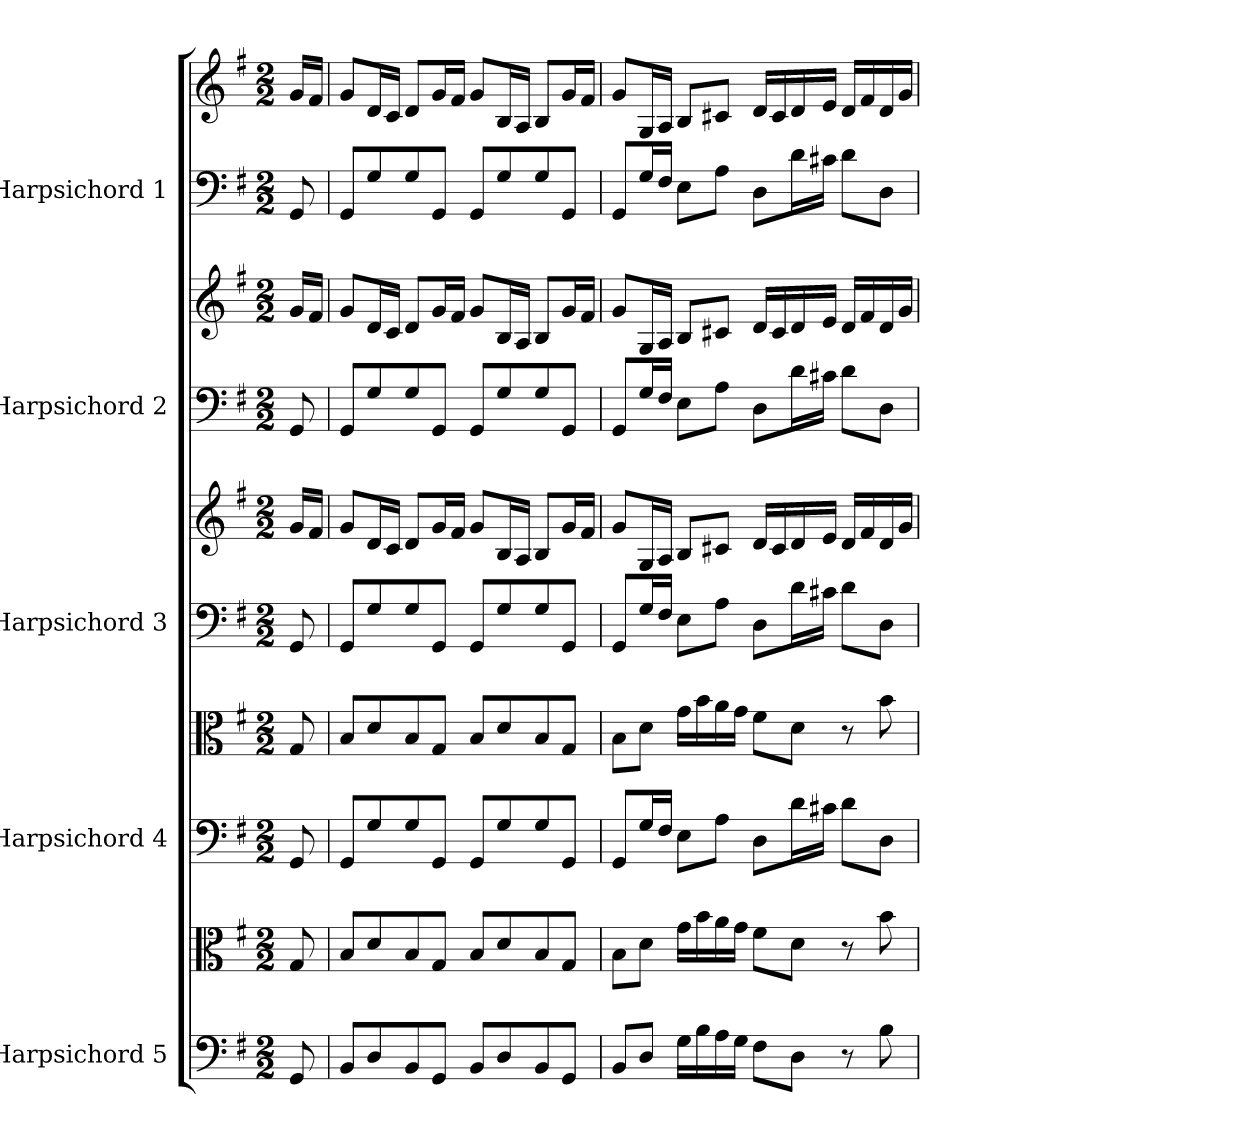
**kern	**kern	**kern	**kern	**kern	**kern	**kern	**kern	**kern	**kern
*part5	*part5	*part4	*part4	*part3	*part3	*part2	*part2	*part1	*part1
*staff10	*staff9	*staff8	*staff7	*staff6	*staff5	*staff4	*staff3	*staff2	*staff1
*I"Harpsichord 5	*	*I"Harpsichord 4	*	*I"Harpsichord 3	*	*I"Harpsichord 2	*	*I"Harpsichord 1	*
*I'Hp	*	*I'Hp	*	*I'Hp	*	*I'Hp	*	*I'Hp	*
*clefF4	*clefC3	*clefF4	*clefC3	*clefF4	*clefG2	*clefF4	*clefG2	*clefF4	*clefG2
*k[f#]	*k[f#]	*k[f#]	*k[f#]	*k[f#]	*k[f#]	*k[f#]	*k[f#]	*k[f#]	*k[f#]
*M2/2	*M2/2	*M2/2	*M2/2	*M2/2	*M2/2	*M2/2	*M2/2	*M2/2	*M2/2
=	=	=	=	=	=	=	=	=	=
8GG/	8G/	8GG/	8G/	8GG/	16g/LL	8GG/	16g/LL	8GG/	16g/LL
.	.	.	.	.	16f#/JJ	.	16f#/JJ	.	16f#/JJ
=1	=1	=1	=1	=1	=1	=1	=1	=1	=1
8BB/L	8B/L	8GG/L	8B/L	8GG/L	8g/L	8GG/L	8g/L	8GG/L	8g/L
8D/	8d/	8G/	8d/	8G/	16d/L	8G/	16d/L	8G/	16d/L
.	.	.	.	.	16c/JJ	.	16c/JJ	.	16c/JJ
8BB/	8B/	8G/	8B/	8G/	8d/L	8G/	8d/L	8G/	8d/L
8GG/J	8G/J	8GG/J	8G/J	8GG/J	16g/L	8GG/J	16g/L	8GG/J	16g/L
.	.	.	.	.	16f#/JJ	.	16f#/JJ	.	16f#/JJ
8BB/L	8B/L	8GG/L	8B/L	8GG/L	8g/L	8GG/L	8g/L	8GG/L	8g/L
8D/	8d/	8G/	8d/	8G/	16B/L	8G/	16B/L	8G/	16B/L
.	.	.	.	.	16A/JJ	.	16A/JJ	.	16A/JJ
8BB/	8B/	8G/	8B/	8G/	8B/L	8G/	8B/L	8G/	8B/L
8GG/J	8G/J	8GG/J	8G/J	8GG/J	16g/L	8GG/J	16g/L	8GG/J	16g/L
.	.	.	.	.	16f#/JJ	.	16f#/JJ	.	16f#/JJ
=2	=2	=2	=2	=2	=2	=2	=2	=2	=2
8BB/L	8B\L	8GG/L	8B\L	8GG/L	8g/L	8GG/L	8g/L	8GG/L	8g/L
8D/J	8d\J	16G/L	8d\J	16G/L	16G/L	16G/L	16G/L	16G/L	16G/L
.	.	16F#/JJ	.	16F#/JJ	16A/JJ	16F#/JJ	16A/JJ	16F#/JJ	16A/JJ
16G\LL	16g\LL	8E\L	16g\LL	8E\L	8B/L	8E\L	8B/L	8E\L	8B/L
16B\	16b\	.	16b\	.	.	.	.	.	.
16A\	16a\	8A\J	16a\	8A\J	8c#X/J	8A\J	8c#X/J	8A\J	8c#X/J
16G\JJ	16g\JJ	.	16g\JJ	.	.	.	.	.	.
8F#\L	8f#\L	8D\L	8f#\L	8D\L	16d/LL	8D\L	16d/LL	8D\L	16d/LL
.	.	.	.	.	16c#/	.	16c#/	.	16c#/
8D\J	8d\J	16d\L	8d\J	16d\L	16d/	16d\L	16d/	16d\L	16d/
.	.	16c#X\JJ	.	16c#X\JJ	16e/JJ	16c#X\JJ	16e/JJ	16c#X\JJ	16e/JJ
8r	8r	8d\L	8r	8d\L	16d/LL	8d\L	16d/LL	8d\L	16d/LL
.	.	.	.	.	16f#/	.	16f#/	.	16f#/
8B\	8b\	8D\J	8b\	8D\J	16d/	8D\J	16d/	8D\J	16d/
.	.	.	.	.	16g/JJ	.	16g/JJ	.	16g/JJ
=	=	=	=	=	=	=	=	=	=
*-	*-	*-	*-	*-	*-	*-	*-	*-	*-
